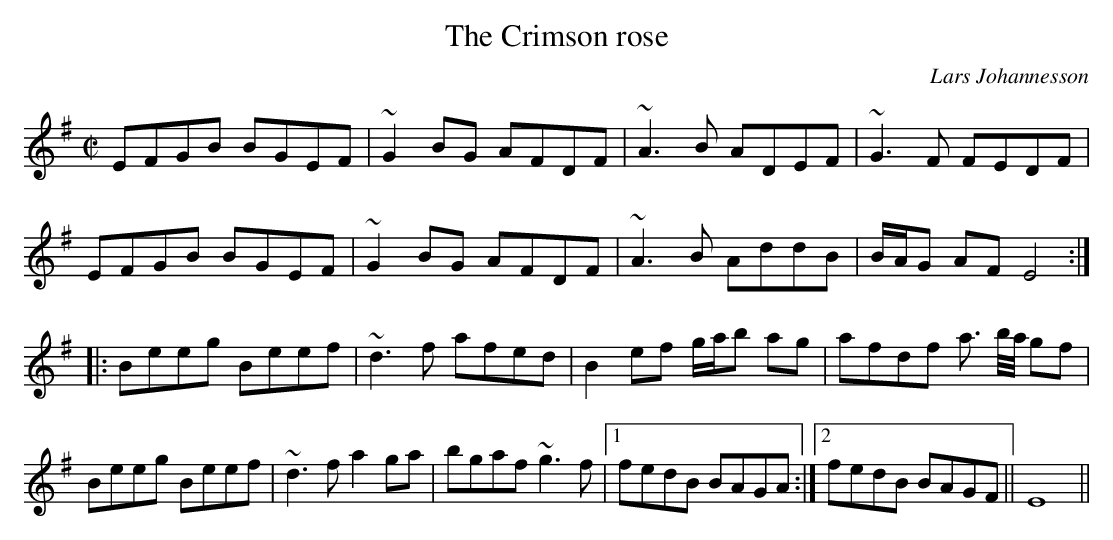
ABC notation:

X:1
T:Crimson rose, The
M:C|
C:Lars Johannesson
K:Emin
EFGB BGEF|~G2 BG AFDF|~A3B ADEF|~G3F FEDF|\
EFGB BGEF|~G2 BG AFDF|~A3B AddB|B/2A/2G AF E4::\
Beeg Beef|~d3f afed|B2 ef g/2a/2b ag|afdf a3/2 b/4a/4 gf|\
Beeg Beef|~d3f a2ga|bgaf ~g3f|1 fedB BAGA:|2 fedB BAGF||E8||
